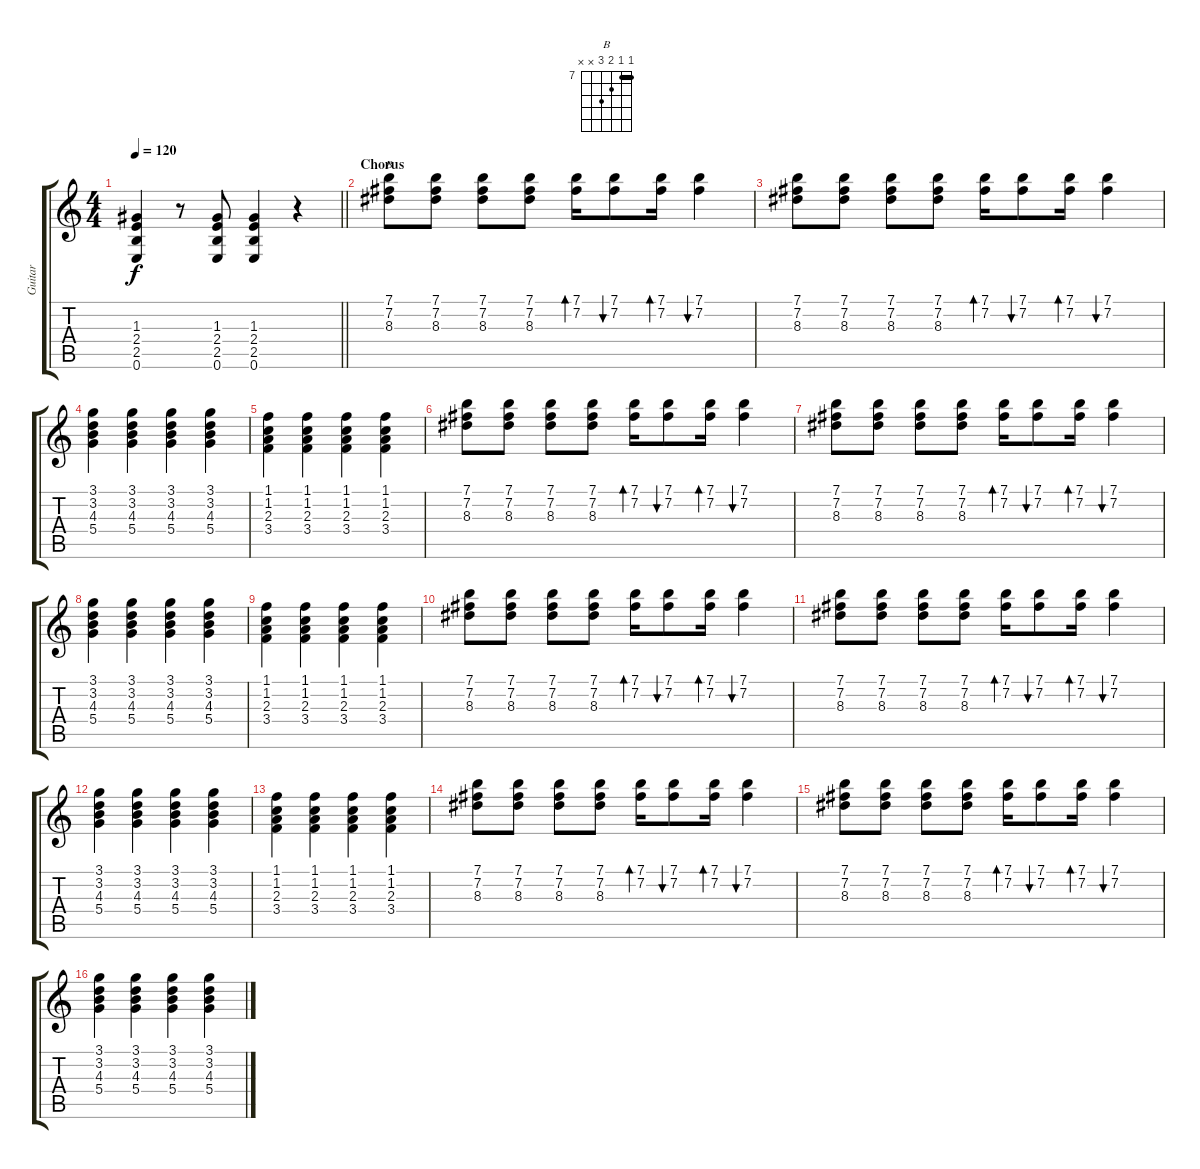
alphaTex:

\track ("Guitar" "Guitar") {mute instrument distortionguitar}
\staff {score tabs}
\tuning (E4 B3 G3 D3 A2 E2) {hide}
\chord ("B" 7 7 8 9 x x) {firstfret 7 barre 7}
\ts (4 4)
\tempo 120
\clef g2
\barLineRight lightlight
\ks c
(1.3 2.4 2.5 0.6).4{dy f} r.8 (1.3 2.4 2.5 0.6).8 (1.3 2.4 2.5 0.6).4 r.4 |
\section ("" "Chorus")
(7.1 7.2 8.3).8{ch "B"} (7.1 7.2 8.3).8 (7.1 7.2 8.3).8 (7.1 7.2 8.3).8 (7.1 7.2).16{bd 30} (7.1 7.2).8{bu 30} (7.1 7.2).16{bd 30} (7.1 7.2).4{bu 30} |
(7.1 7.2 8.3).8 (7.1 7.2 8.3).8 (7.1 7.2 8.3).8 (7.1 7.2 8.3).8 (7.1 7.2).16{bd 30} (7.1 7.2).8{bu 30} (7.1 7.2).16{bd 30} (7.1 7.2).4{bu 30} |
(3.1 3.2 4.3 5.4).4 (3.1 3.2 4.3 5.4).4 (3.1 3.2 4.3 5.4).4 (3.1 3.2 4.3 5.4).4 |
(1.1 1.2 2.3 3.4).4 (1.1 1.2 2.3 3.4).4 (1.1 1.2 2.3 3.4).4 (1.1 1.2 2.3 3.4).4 |
(7.1 7.2 8.3).8 (7.1 7.2 8.3).8 (7.1 7.2 8.3).8 (7.1 7.2 8.3).8 (7.1 7.2).16{bd 30} (7.1 7.2).8{bu 30} (7.1 7.2).16{bd 30} (7.1 7.2).4{bu 30} |
(7.1 7.2 8.3).8 (7.1 7.2 8.3).8 (7.1 7.2 8.3).8 (7.1 7.2 8.3).8 (7.1 7.2).16{bd 30} (7.1 7.2).8{bu 30} (7.1 7.2).16{bd 30} (7.1 7.2).4{bu 30} |
(3.1 3.2 4.3 5.4).4 (3.1 3.2 4.3 5.4).4 (3.1 3.2 4.3 5.4).4 (3.1 3.2 4.3 5.4).4 |
(1.1 1.2 2.3 3.4).4 (1.1 1.2 2.3 3.4).4 (1.1 1.2 2.3 3.4).4 (1.1 1.2 2.3 3.4).4 |
(7.1 7.2 8.3).8 (7.1 7.2 8.3).8 (7.1 7.2 8.3).8 (7.1 7.2 8.3).8 (7.1 7.2).16{bd 30} (7.1 7.2).8{bu 30} (7.1 7.2).16{bd 30} (7.1 7.2).4{bu 30} |
(7.1 7.2 8.3).8 (7.1 7.2 8.3).8 (7.1 7.2 8.3).8 (7.1 7.2 8.3).8 (7.1 7.2).16{bd 30} (7.1 7.2).8{bu 30} (7.1 7.2).16{bd 30} (7.1 7.2).4{bu 30} |
(3.1 3.2 4.3 5.4).4 (3.1 3.2 4.3 5.4).4 (3.1 3.2 4.3 5.4).4 (3.1 3.2 4.3 5.4).4 |
(1.1 1.2 2.3 3.4).4 (1.1 1.2 2.3 3.4).4 (1.1 1.2 2.3 3.4).4 (1.1 1.2 2.3 3.4).4 |
(7.1 7.2 8.3).8 (7.1 7.2 8.3).8 (7.1 7.2 8.3).8 (7.1 7.2 8.3).8 (7.1 7.2).16{bd 30} (7.1 7.2).8{bu 30} (7.1 7.2).16{bd 30} (7.1 7.2).4{bu 30} |
(7.1 7.2 8.3).8 (7.1 7.2 8.3).8 (7.1 7.2 8.3).8 (7.1 7.2 8.3).8 (7.1 7.2).16{bd 30} (7.1 7.2).8{bu 30} (7.1 7.2).16{bd 30} (7.1 7.2).4{bu 30} |
(3.1 3.2 4.3 5.4).4 (3.1 3.2 4.3 5.4).4 (3.1 3.2 4.3 5.4).4 (3.1 3.2 4.3 5.4).4
